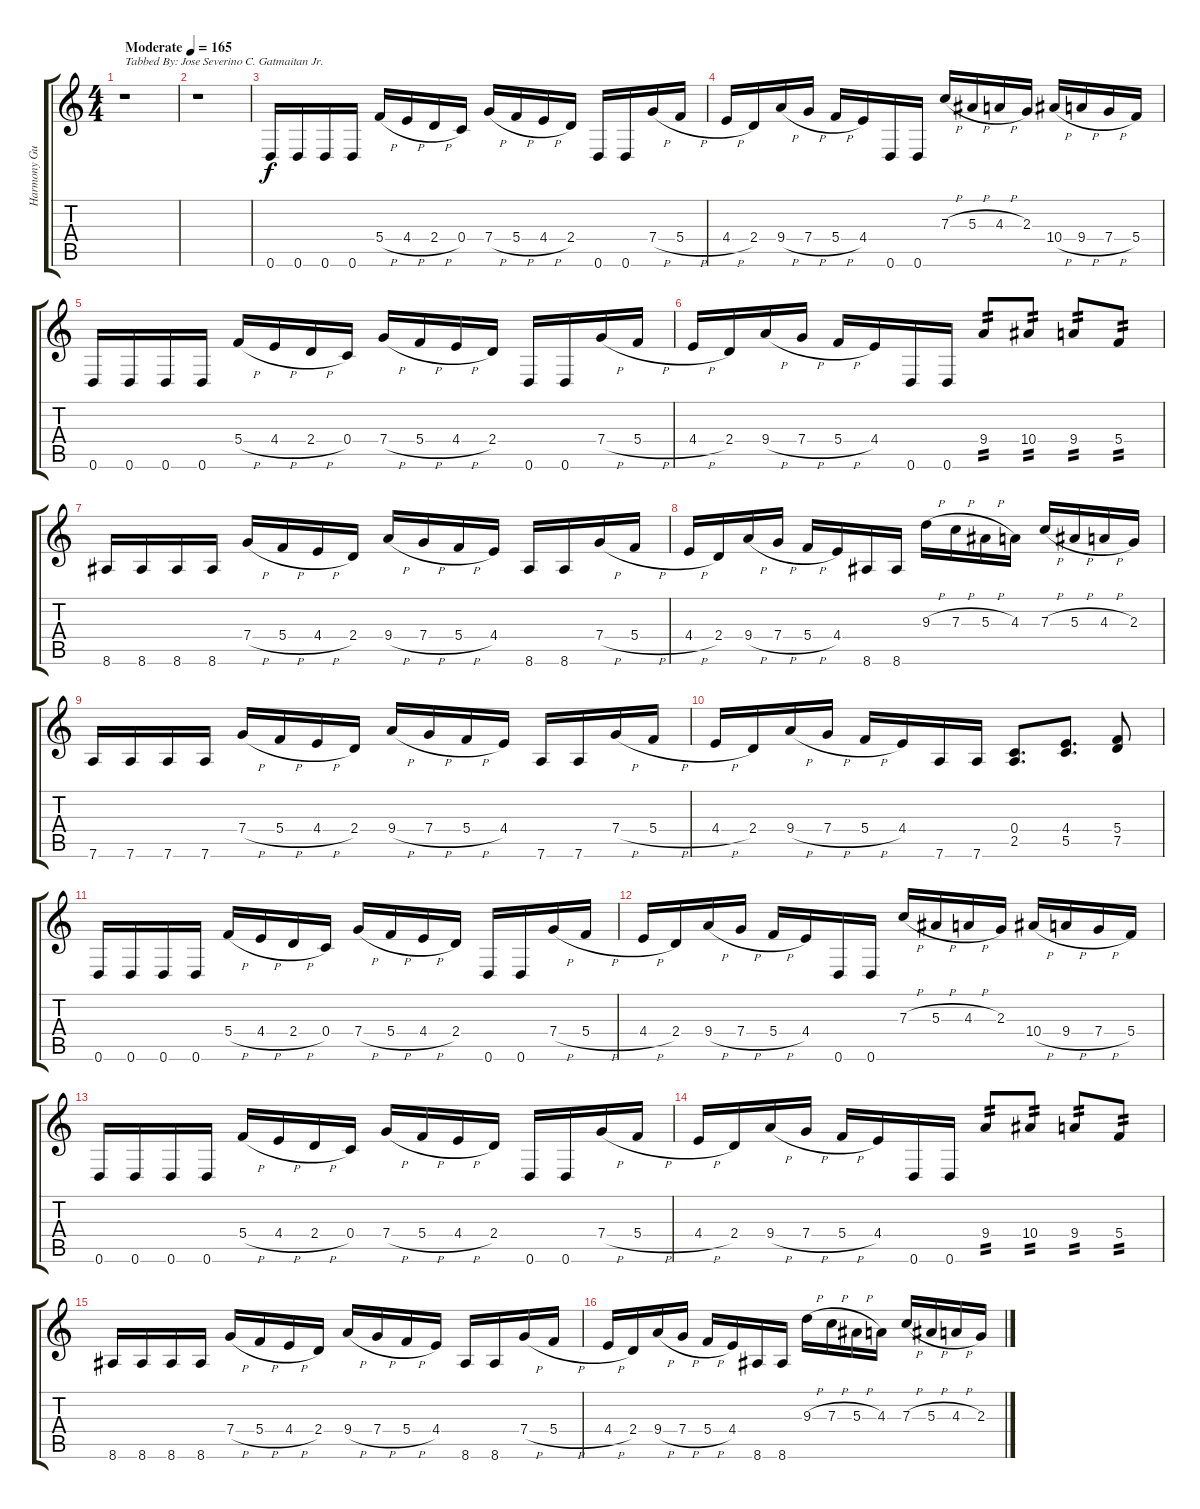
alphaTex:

\track ("Harmony Guitar" "Harmony Gu") {instrument distortionguitar}
\staff {score tabs}
\tuning (D4 A3 F3 C3 G2 D2) {hide}
\ts (4 4)
\tempo (165 "Moderate")
\clef g2
\ks c
r.1{txt "Tabbed By: Jose Severino C. Gatmaitan Jr." dy f instrument distortionguitar} |
r.1 |
0.6.16 0.6.16 0.6.16 0.6.16 5.4{h}.16 4.4{h}.16 2.4{h}.16 0.4.16 7.4{h}.16 5.4{h}.16 4.4{h}.16 2.4.16 0.6.16 0.6.16 7.4{h}.16 5.4{h}.16 |
4.4{h}.16 2.4.16 9.4{h}.16 7.4{h}.16 5.4{h}.16 4.4.16 0.6.16 0.6.16 7.3{h}.16 5.3{h}.16 4.3{h}.16 2.3.16 10.4{h}.16 9.4{h}.16 7.4{h}.16 5.4.16 |
0.6.16 0.6.16 0.6.16 0.6.16 5.4{h}.16 4.4{h}.16 2.4{h}.16 0.4.16 7.4{h}.16 5.4{h}.16 4.4{h}.16 2.4.16 0.6.16 0.6.16 7.4{h}.16 5.4{h}.16 |
4.4{h}.16 2.4.16 9.4{h}.16 7.4{h}.16 5.4{h}.16 4.4.16 0.6.16 0.6.16 9.4.8{tp 2} 10.4.8{tp 2} 9.4.8{tp 2} 5.4.8{tp 2} |
8.6.16 8.6.16 8.6.16 8.6.16 7.4{h}.16 5.4{h}.16 4.4{h}.16 2.4.16 9.4{h}.16 7.4{h}.16 5.4{h}.16 4.4.16 8.6.16 8.6.16 7.4{h}.16 5.4{h}.16 |
4.4{h}.16 2.4.16 9.4{h}.16 7.4{h}.16 5.4{h}.16 4.4.16 8.6.16 8.6.16 9.3{h}.16 7.3{h}.16 5.3{h}.16 4.3.16 7.3{h}.16 5.3{h}.16 4.3{h}.16 2.3.16 |
7.6.16 7.6.16 7.6.16 7.6.16 7.4{h}.16 5.4{h}.16 4.4{h}.16 2.4.16 9.4{h}.16 7.4{h}.16 5.4{h}.16 4.4.16 7.6.16 7.6.16 7.4{h}.16 5.4{h}.16 |
4.4{h}.16 2.4.16 9.4{h}.16 7.4{h}.16 5.4{h}.16 4.4.16 7.6.16 7.6.16 (0.4 2.5).8{d} (4.4 5.5).8{d} (5.4 7.5).8 |
0.6.16 0.6.16 0.6.16 0.6.16 5.4{h}.16 4.4{h}.16 2.4{h}.16 0.4.16 7.4{h}.16 5.4{h}.16 4.4{h}.16 2.4.16 0.6.16 0.6.16 7.4{h}.16 5.4{h}.16 |
4.4{h}.16 2.4.16 9.4{h}.16 7.4{h}.16 5.4{h}.16 4.4.16 0.6.16 0.6.16 7.3{h}.16 5.3{h}.16 4.3{h}.16 2.3.16 10.4{h}.16 9.4{h}.16 7.4{h}.16 5.4.16 |
0.6.16 0.6.16 0.6.16 0.6.16 5.4{h}.16 4.4{h}.16 2.4{h}.16 0.4.16 7.4{h}.16 5.4{h}.16 4.4{h}.16 2.4.16 0.6.16 0.6.16 7.4{h}.16 5.4{h}.16 |
4.4{h}.16 2.4.16 9.4{h}.16 7.4{h}.16 5.4{h}.16 4.4.16 0.6.16 0.6.16 9.4.8{tp 2} 10.4.8{tp 2} 9.4.8{tp 2} 5.4.8{tp 2} |
8.6.16 8.6.16 8.6.16 8.6.16 7.4{h}.16 5.4{h}.16 4.4{h}.16 2.4.16 9.4{h}.16 7.4{h}.16 5.4{h}.16 4.4.16 8.6.16 8.6.16 7.4{h}.16 5.4{h}.16 |
4.4{h}.16 2.4.16 9.4{h}.16 7.4{h}.16 5.4{h}.16 4.4.16 8.6.16 8.6.16 9.3{h}.16 7.3{h}.16 5.3{h}.16 4.3.16 7.3{h}.16 5.3{h}.16 4.3{h}.16 2.3.16
